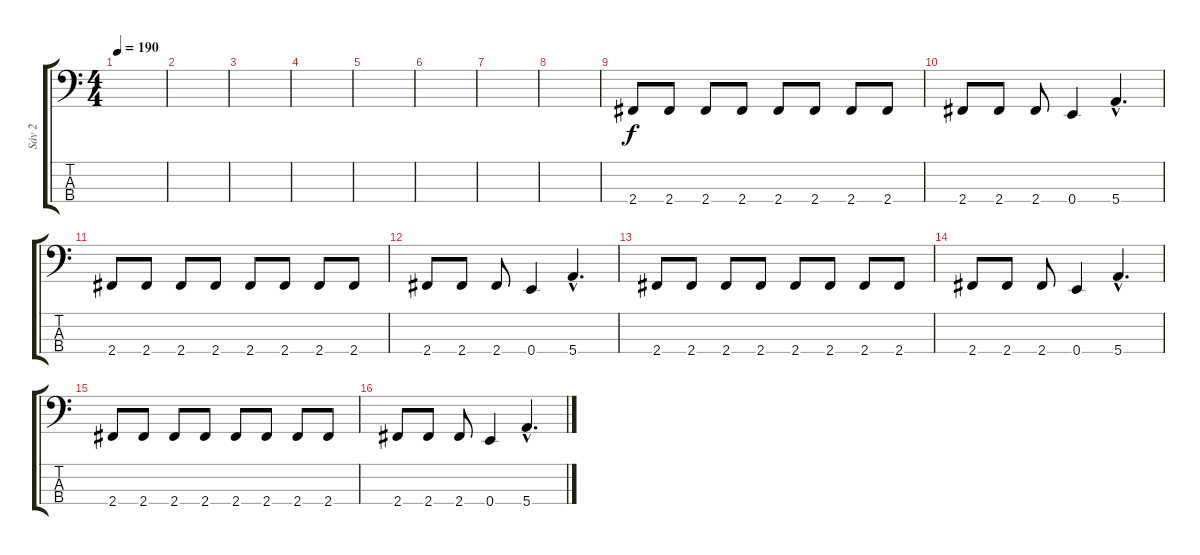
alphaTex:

\track ("Sáv 2" "Sáv 2") {instrument electricbassfinger}
\staff {score tabs}
\tuning (G2 D2 A1 E1) {hide}
\ts (4 4)
\tempo 190
\clef f4
\ks c
|
|
|
|
|
|
|
|
2.4.8 2.4.8 2.4.8 2.4.8 2.4.8 2.4.8 2.4.8 2.4.8 |
2.4.8 2.4.8 2.4.8 0.4.4 5.4{hac}.4{d} |
2.4.8 2.4.8 2.4.8 2.4.8 2.4.8 2.4.8 2.4.8 2.4.8 |
2.4.8 2.4.8 2.4.8 0.4.4 5.4{hac}.4{d} |
2.4.8 2.4.8 2.4.8 2.4.8 2.4.8 2.4.8 2.4.8 2.4.8 |
2.4.8 2.4.8 2.4.8 0.4.4 5.4{hac}.4{d} |
2.4.8 2.4.8 2.4.8 2.4.8 2.4.8 2.4.8 2.4.8 2.4.8 |
2.4.8 2.4.8 2.4.8 0.4.4 5.4{hac}.4{d}
